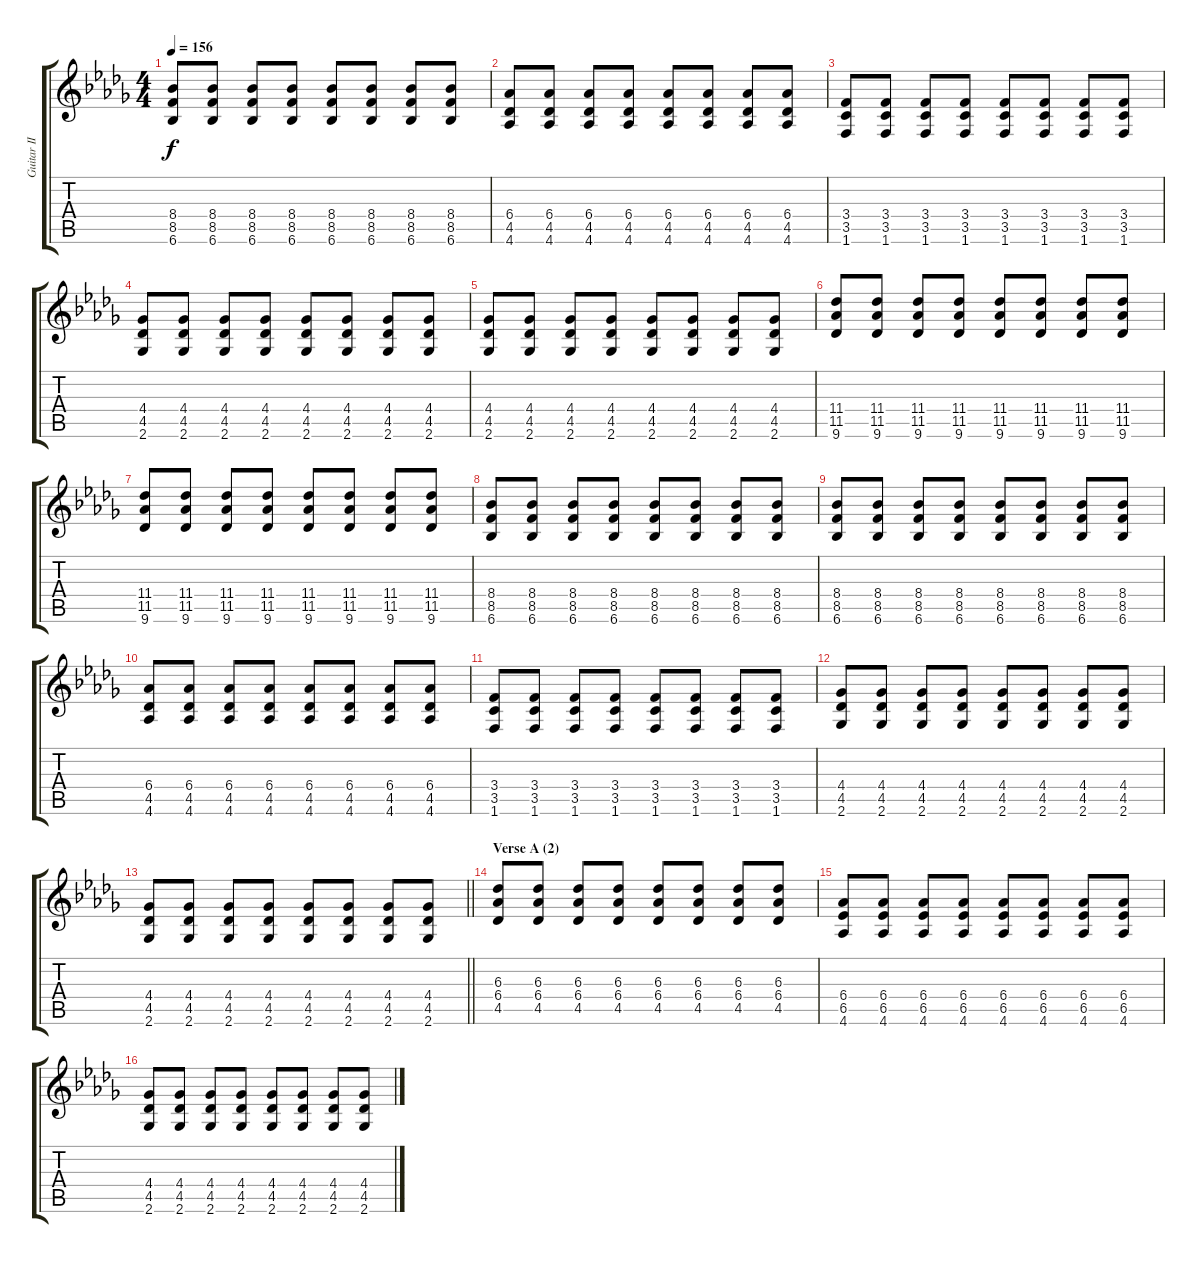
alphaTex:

\track ("Guitar II" "Guitar II") {instrument distortionguitar}
\staff {score tabs}
\tuning (E4 B3 G3 D3 A2 E2) {hide}
\ts (4 4)
\tempo 156
\clef g2
\ks db
(8.4 8.5 6.6).8{dy f} (8.4 8.5 6.6).8 (8.4 8.5 6.6).8 (8.4 8.5 6.6).8 (8.4 8.5 6.6).8 (8.4 8.5 6.6).8 (8.4 8.5 6.6).8 (8.4 8.5 6.6).8 |
(6.4 4.5 4.6).8 (6.4 4.5 4.6).8 (6.4 4.5 4.6).8 (6.4 4.5 4.6).8 (6.4 4.5 4.6).8 (6.4 4.5 4.6).8 (6.4 4.5 4.6).8 (6.4 4.5 4.6).8 |
(3.4 3.5 1.6).8 (3.4 3.5 1.6).8 (3.4 3.5 1.6).8 (3.4 3.5 1.6).8 (3.4 3.5 1.6).8 (3.4 3.5 1.6).8 (3.4 3.5 1.6).8 (3.4 3.5 1.6).8 |
(4.4 4.5 2.6).8 (4.4 4.5 2.6).8 (4.4 4.5 2.6).8 (4.4 4.5 2.6).8 (4.4 4.5 2.6).8 (4.4 4.5 2.6).8 (4.4 4.5 2.6).8 (4.4 4.5 2.6).8 |
(4.4 4.5 2.6).8 (4.4 4.5 2.6).8 (4.4 4.5 2.6).8 (4.4 4.5 2.6).8 (4.4 4.5 2.6).8 (4.4 4.5 2.6).8 (4.4 4.5 2.6).8 (4.4 4.5 2.6).8 |
(11.4 11.5 9.6).8 (11.4 11.5 9.6).8 (11.4 11.5 9.6).8 (11.4 11.5 9.6).8 (11.4 11.5 9.6).8 (11.4 11.5 9.6).8 (11.4 11.5 9.6).8 (11.4 11.5 9.6).8 |
(11.4 11.5 9.6).8 (11.4 11.5 9.6).8 (11.4 11.5 9.6).8 (11.4 11.5 9.6).8 (11.4 11.5 9.6).8 (11.4 11.5 9.6).8 (11.4 11.5 9.6).8 (11.4 11.5 9.6).8 |
(8.4 8.5 6.6).8 (8.4 8.5 6.6).8 (8.4 8.5 6.6).8 (8.4 8.5 6.6).8 (8.4 8.5 6.6).8 (8.4 8.5 6.6).8 (8.4 8.5 6.6).8 (8.4 8.5 6.6).8 |
(8.4 8.5 6.6).8 (8.4 8.5 6.6).8 (8.4 8.5 6.6).8 (8.4 8.5 6.6).8 (8.4 8.5 6.6).8 (8.4 8.5 6.6).8 (8.4 8.5 6.6).8 (8.4 8.5 6.6).8 |
(6.4 4.5 4.6).8 (6.4 4.5 4.6).8 (6.4 4.5 4.6).8 (6.4 4.5 4.6).8 (6.4 4.5 4.6).8 (6.4 4.5 4.6).8 (6.4 4.5 4.6).8 (6.4 4.5 4.6).8 |
(3.4 3.5 1.6).8 (3.4 3.5 1.6).8 (3.4 3.5 1.6).8 (3.4 3.5 1.6).8 (3.4 3.5 1.6).8 (3.4 3.5 1.6).8 (3.4 3.5 1.6).8 (3.4 3.5 1.6).8 |
(4.4 4.5 2.6).8 (4.4 4.5 2.6).8 (4.4 4.5 2.6).8 (4.4 4.5 2.6).8 (4.4 4.5 2.6).8 (4.4 4.5 2.6).8 (4.4 4.5 2.6).8 (4.4 4.5 2.6).8 |
\barLineRight lightlight
(4.4 4.5 2.6).8 (4.4 4.5 2.6).8 (4.4 4.5 2.6).8 (4.4 4.5 2.6).8 (4.4 4.5 2.6).8 (4.4 4.5 2.6).8 (4.4 4.5 2.6).8 (4.4 4.5 2.6).8 |
\section ("" "Verse A (2)")
(6.3 6.4 4.5).8 (6.3 6.4 4.5).8 (6.3 6.4 4.5).8 (6.3 6.4 4.5).8 (6.3 6.4 4.5).8 (6.3 6.4 4.5).8 (6.3 6.4 4.5).8 (6.3 6.4 4.5).8 |
(6.4 6.5 4.6).8 (6.4 6.5 4.6).8 (6.4 6.5 4.6).8 (6.4 6.5 4.6).8 (6.4 6.5 4.6).8 (6.4 6.5 4.6).8 (6.4 6.5 4.6).8 (6.4 6.5 4.6).8 |
(4.4 4.5 2.6).8 (4.4 4.5 2.6).8 (4.4 4.5 2.6).8 (4.4 4.5 2.6).8 (4.4 4.5 2.6).8 (4.4 4.5 2.6).8 (4.4 4.5 2.6).8 (4.4 4.5 2.6).8
